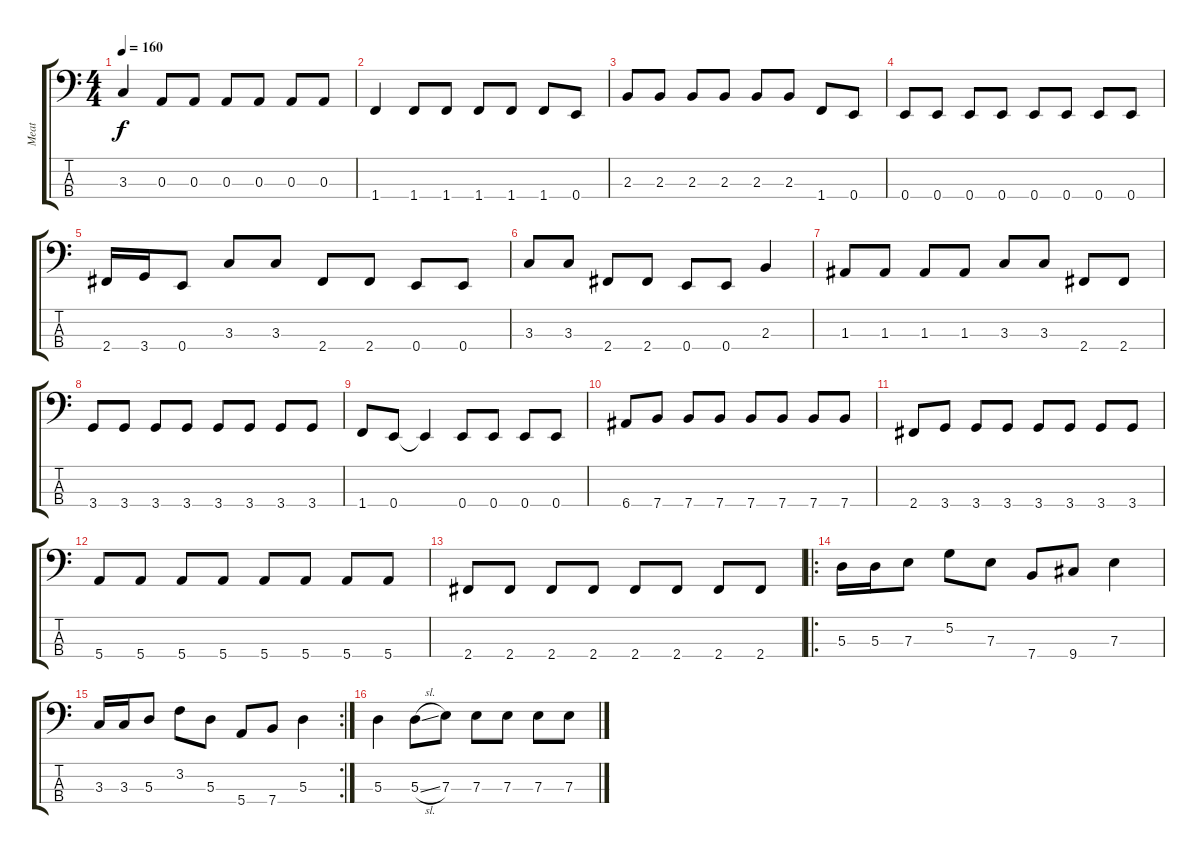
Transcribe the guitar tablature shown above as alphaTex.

\track ("Meat" "Meat") {instrument electricbasspick}
\staff {score tabs}
\tuning (G2 D2 A1 E1) {hide}
\ts (4 4)
\tempo 160
\clef f4
\ks c
3.3.4{dy f} 0.3.8 0.3.8 0.3.8 0.3.8 0.3.8 0.3.8 |
1.4.4 1.4.8 1.4.8 1.4.8 1.4.8 1.4.8 0.4.8 |
2.3.8 2.3.8 2.3.8 2.3.8 2.3.8 2.3.8 1.4.8 0.4.8 |
0.4.8 0.4.8 0.4.8 0.4.8 0.4.8 0.4.8 0.4.8 0.4.8 |
2.4.16 3.4.16 0.4.8 3.3.8 3.3.8 2.4.8 2.4.8 0.4.8 0.4.8 |
3.3.8 3.3.8 2.4.8 2.4.8 0.4.8 0.4.8 2.3.4 |
1.3.8 1.3.8 1.3.8 1.3.8 3.3.8 3.3.8 2.4.8 2.4.8 |
3.4.8 3.4.8 3.4.8 3.4.8 3.4.8 3.4.8 3.4.8 3.4.8 |
1.4.8 0.4.8 0.4{t}.4 0.4.8 0.4.8 0.4.8 0.4.8 |
6.4.8 7.4.8 7.4.8 7.4.8 7.4.8 7.4.8 7.4.8 7.4.8 |
2.4.8 3.4.8 3.4.8 3.4.8 3.4.8 3.4.8 3.4.8 3.4.8 |
5.4.8 5.4.8 5.4.8 5.4.8 5.4.8 5.4.8 5.4.8 5.4.8 |
2.4.8 2.4.8 2.4.8 2.4.8 2.4.8 2.4.8 2.4.8 2.4.8 |
\ro
5.3.16 5.3.16 7.3.8 5.2.8 7.3.8 7.4.8 9.4.8 7.3.4 |
\rc 2
3.3.16 3.3.16 5.3.8 3.2.8 5.3.8 5.4.8 7.4.8 5.3.4 |
5.3.4 5.3{sl}.8 7.3.8 7.3.8 7.3.8 7.3.8 7.3.8
